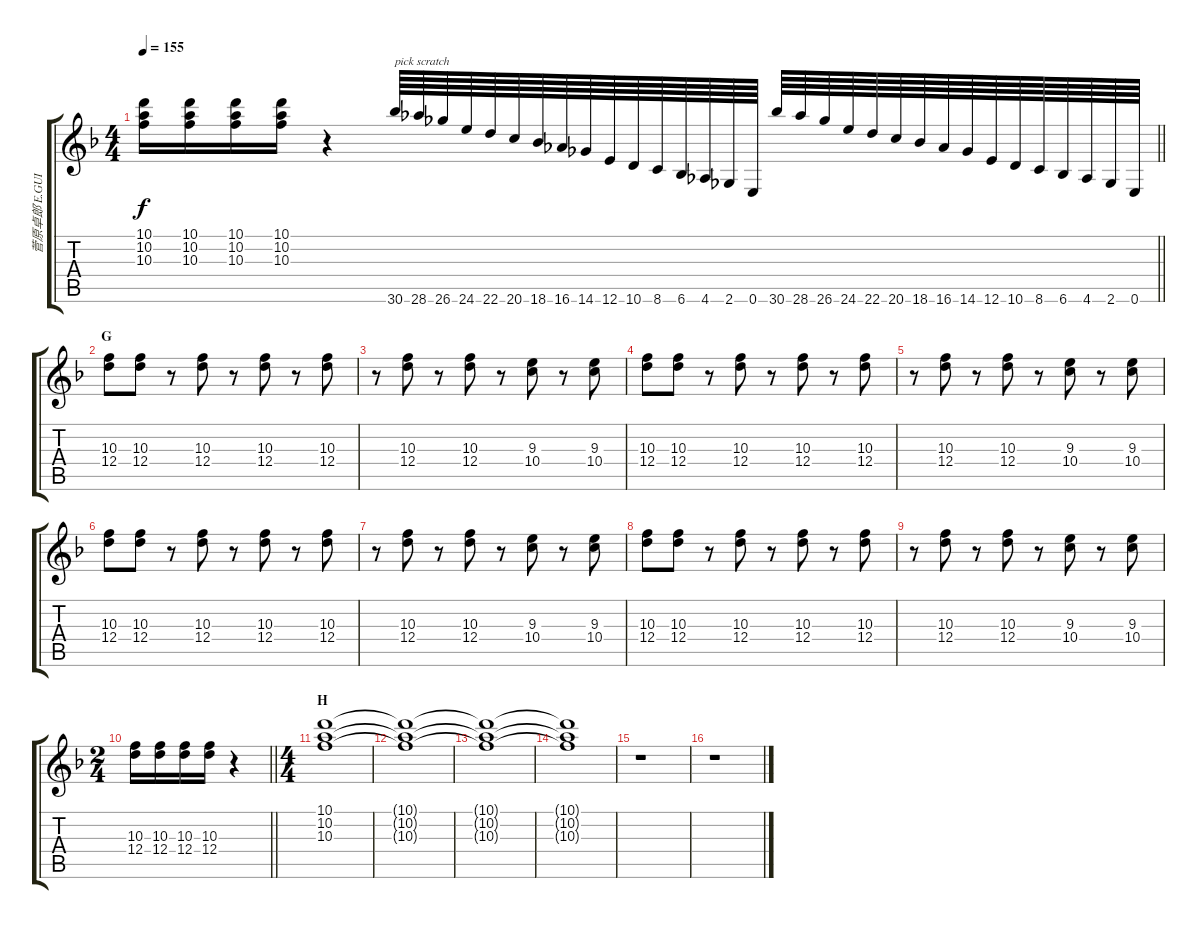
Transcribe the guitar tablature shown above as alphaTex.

\track ("菅原卓郎 E.GUITARⅡ" "菅原卓郎 E.GUI") {instrument distortionguitar}
\staff {score tabs}
\tuning (E4 B3 G3 D3 A2 E2) {hide}
\ts (4 4)
\tempo 155
\clef g2
\barLineRight lightlight
\ks f
(10.1 10.2 10.3).16{dy f} (10.1 10.2 10.3).16 (10.1 10.2 10.3).16 (10.1 10.2 10.3).16 r.4 30.6.64{txt "pick scratch"} 28.6.64 26.6.64 24.6.64 22.6.64 20.6.64 18.6.64 16.6.64 14.6.64 12.6.64 10.6.64 8.6.64 6.6.64 4.6.64 2.6.64 0.6.64 30.6.64 28.6.64 26.6.64 24.6.64 22.6.64 20.6.64 18.6.64 16.6.64 14.6.64 12.6.64 10.6.64 8.6.64 6.6.64 4.6.64 2.6.64 0.6.64 |
\section ("" "G")
(10.3 12.4).8 (10.3 12.4).8 r.8 (10.3 12.4).8 r.8 (10.3 12.4).8 r.8 (10.3 12.4).8 |
r.8 (10.3 12.4).8 r.8 (10.3 12.4).8 r.8 (9.3 10.4).8 r.8 (9.3 10.4).8 |
(10.3 12.4).8 (10.3 12.4).8 r.8 (10.3 12.4).8 r.8 (10.3 12.4).8 r.8 (10.3 12.4).8 |
r.8 (10.3 12.4).8 r.8 (10.3 12.4).8 r.8 (9.3 10.4).8 r.8 (9.3 10.4).8 |
(10.3 12.4).8 (10.3 12.4).8 r.8 (10.3 12.4).8 r.8 (10.3 12.4).8 r.8 (10.3 12.4).8 |
r.8 (10.3 12.4).8 r.8 (10.3 12.4).8 r.8 (9.3 10.4).8 r.8 (9.3 10.4).8 |
(10.3 12.4).8 (10.3 12.4).8 r.8 (10.3 12.4).8 r.8 (10.3 12.4).8 r.8 (10.3 12.4).8 |
r.8 (10.3 12.4).8 r.8 (10.3 12.4).8 r.8 (9.3 10.4).8 r.8 (9.3 10.4).8 |
\ts (2 4)
\barLineRight lightlight
(10.3 12.4).16 (10.3 12.4).16 (10.3 12.4).16 (10.3 12.4).16 r.4 |
\ts (4 4)
\section ("" "H")
(10.1 10.2 10.3).1 |
(10.1{t} 10.2{t} 10.3{t}).1 |
(10.1{t} 10.2{t} 10.3{t}).1 |
(10.1{t} 10.2{t} 10.3{t}).1 |
r.1 |
r.1
